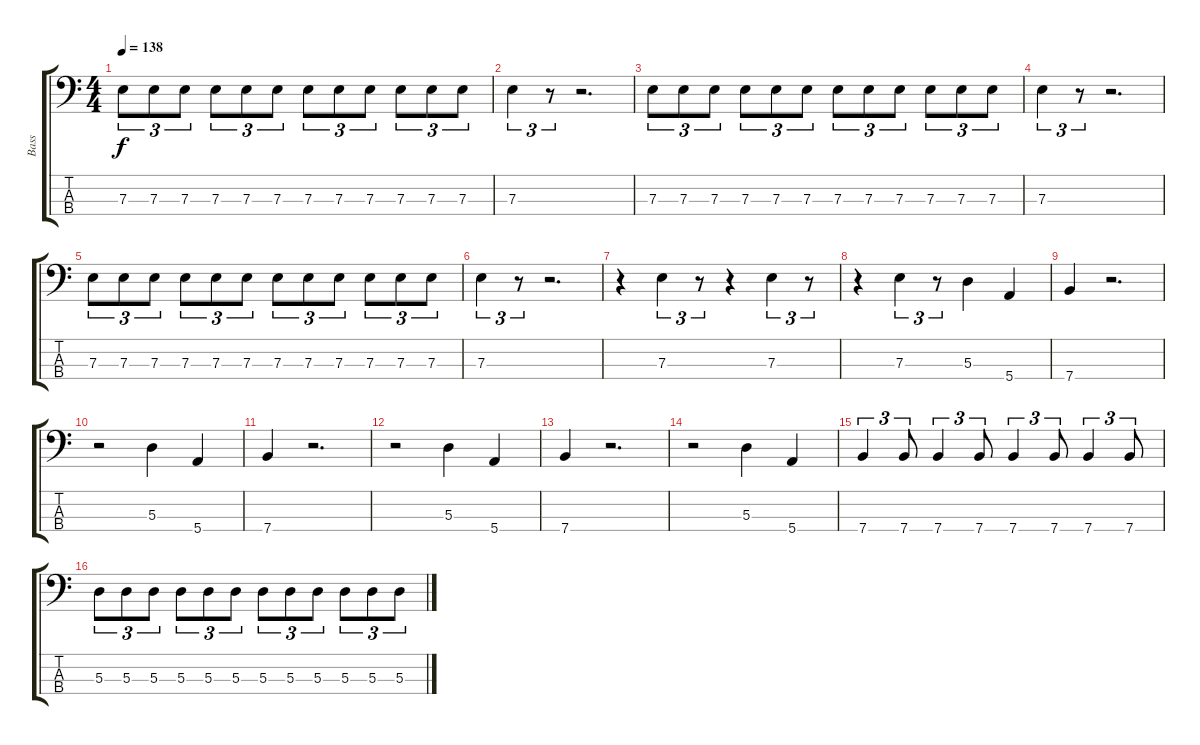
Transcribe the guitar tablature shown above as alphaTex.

\track ("Bass" "Bass") {instrument electricbasspick}
\staff {score tabs}
\tuning (G2 D2 A1 E1) {hide}
\ts (4 4)
\tempo 138
\clef f4
\ks c
7.3.8{tu (3 2) dy f} 7.3.8{tu (3 2)} 7.3.8{tu (3 2)} 7.3.8{tu (3 2)} 7.3.8{tu (3 2)} 7.3.8{tu (3 2)} 7.3.8{tu (3 2)} 7.3.8{tu (3 2)} 7.3.8{tu (3 2)} 7.3.8{tu (3 2)} 7.3.8{tu (3 2)} 7.3.8{tu (3 2)} |
7.3.4{tu (3 2)} r.8{tu (3 2)} r.2{d} |
7.3.8{tu (3 2)} 7.3.8{tu (3 2)} 7.3.8{tu (3 2)} 7.3.8{tu (3 2)} 7.3.8{tu (3 2)} 7.3.8{tu (3 2)} 7.3.8{tu (3 2)} 7.3.8{tu (3 2)} 7.3.8{tu (3 2)} 7.3.8{tu (3 2)} 7.3.8{tu (3 2)} 7.3.8{tu (3 2)} |
7.3.4{tu (3 2)} r.8{tu (3 2)} r.2{d} |
7.3.8{tu (3 2)} 7.3.8{tu (3 2)} 7.3.8{tu (3 2)} 7.3.8{tu (3 2)} 7.3.8{tu (3 2)} 7.3.8{tu (3 2)} 7.3.8{tu (3 2)} 7.3.8{tu (3 2)} 7.3.8{tu (3 2)} 7.3.8{tu (3 2)} 7.3.8{tu (3 2)} 7.3.8{tu (3 2)} |
7.3.4{tu (3 2)} r.8{tu (3 2)} r.2{d} |
r.4 7.3.4{tu (3 2)} r.8{tu (3 2)} r.4 7.3.4{tu (3 2)} r.8{tu (3 2)} |
r.4 7.3.4{tu (3 2)} r.8{tu (3 2)} 5.3.4 5.4.4 |
7.4.4 r.2{d} |
r.2 5.3.4 5.4.4 |
7.4.4 r.2{d} |
r.2 5.3.4 5.4.4 |
7.4.4 r.2{d} |
r.2 5.3.4 5.4.4 |
7.4.4{tu (3 2)} 7.4.8{tu (3 2)} 7.4.4{tu (3 2)} 7.4.8{tu (3 2)} 7.4.4{tu (3 2)} 7.4.8{tu (3 2)} 7.4.4{tu (3 2)} 7.4.8{tu (3 2)} |
5.3.8{tu (3 2)} 5.3.8{tu (3 2)} 5.3.8{tu (3 2)} 5.3.8{tu (3 2)} 5.3.8{tu (3 2)} 5.3.8{tu (3 2)} 5.3.8{tu (3 2)} 5.3.8{tu (3 2)} 5.3.8{tu (3 2)} 5.3.8{tu (3 2)} 5.3.8{tu (3 2)} 5.3.8{tu (3 2)}
